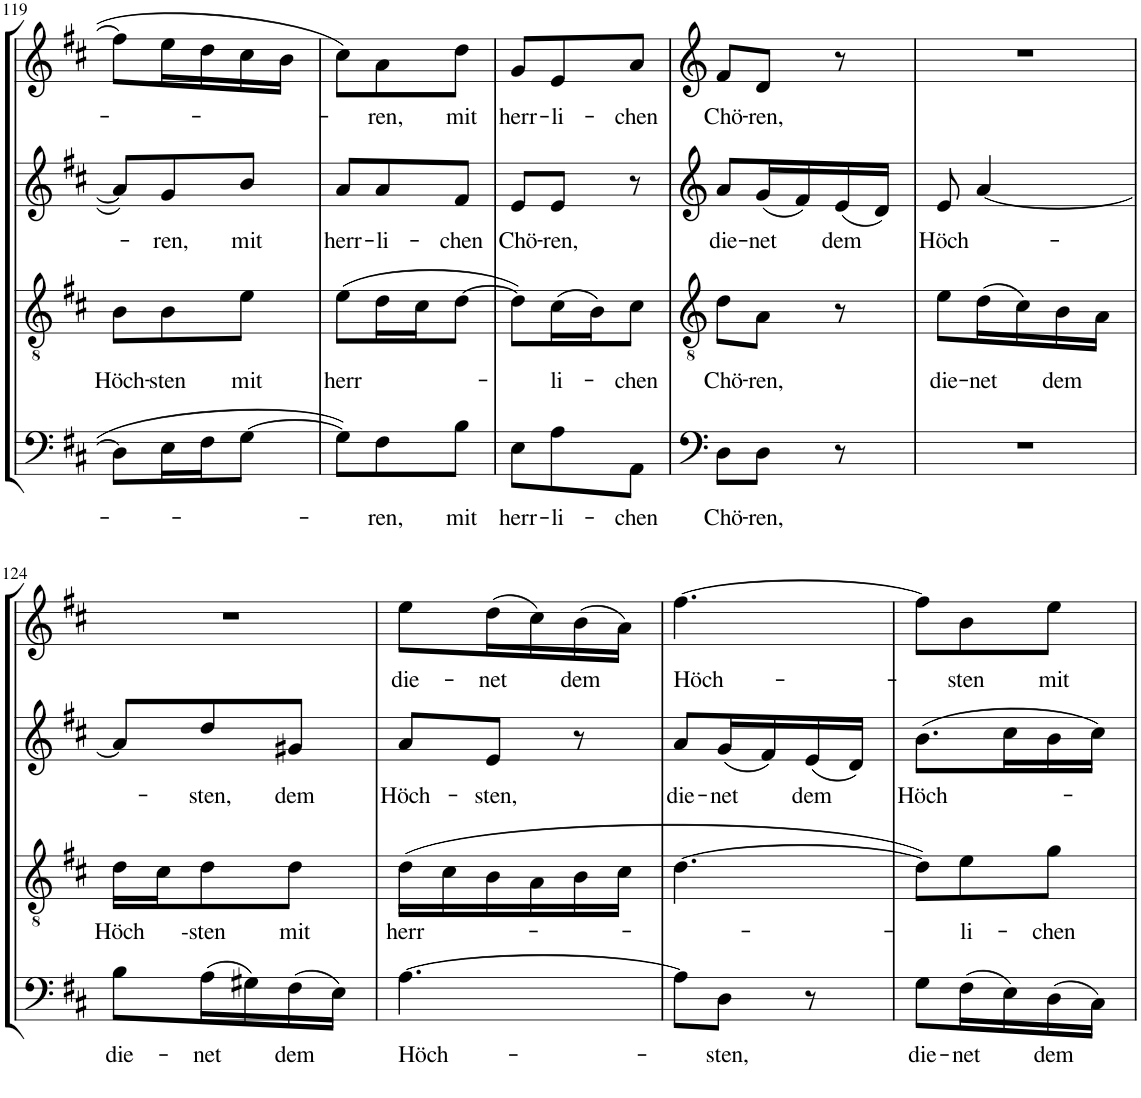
**kern	**text	**kern	**text	**kern	**text	**kern	**text
*part4	*part4	*part3	*part3	*part2	*part2	*part1	*part1
*staff4	*staff4	*staff3	*staff3	*staff2	*staff2	*staff1	*staff1
*I"BaÃ	*	*I"Tenor	*	*I"Alt	*	*I"Sopran	*
!!LO:PB:g=z
*clefF4	*	*clefGv2	*	*clefG2	*	*clefG2	*
*k[f#c#]	*	*k[f#c#]	*	*k[f#c#]	*	*k[f#c#]	*
*M3/8	*	*M3/8	*	*M3/8	*	*M3/8	*
=119	=119	=119	=119	=119	=119	=119	=119
!	!	!	!LO:LY:b	!	!	!	!
8D\L]	.	8B\L	Höch-	8a/L]	.	8ff#\L]	.
!	!	!	!LO:LY:b	!	!LO:LY:b	!	!
16E\L	.	8B\	sten	8g/	ren,	16ee\L	.
16F#\J	.	.	.	.	.	16dd\	.
!	!	!	!LO:LY:b	!	!LO:LY:b	!	!
[8G\J	.	8e\J	mit	8b/J	mit	16cc#\	.
.	.	.	.	.	.	16b\JJ	.
=120	=120	=120	=120	=120	=120	=120	=120
!	!	!	!LO:LY:b	!	!LO:LY:b	!	!
8G\L]	.	(8e\L	herr	8a/L	herr-	8cc#\L	.
!	!LO:LY:b	!	!	!	!LO:LY:b	!	!LO:LY:b
8F#\	ren,	16d\L	.	8a/	li-	8a\	ren,
.	.	16c#\J	.	.	.	.	.
!	!LO:LY:b	!	!	!	!LO:LY:b	!	!LO:LY:b
8B\J	mit	[8d\J	.	8f#/J	chen	8dd\J	mit
=121	=121	=121	=121	=121	=121	=121	=121
!	!LO:LY:b	!	!	!	!LO:LY:b	!	!LO:LY:b
8E\L	herr-	8d\L])	.	8e/L	Chö-	8g/L	herr-
!	!LO:LY:b	!	!LO:LY:b	!	!LO:LY:b	!	!LO:LY:b
8A\	li-	(16c#\L	li-	8e/J	ren,	8e/	li-
.	.	16B\J)	.	.	.	.	.
!	!LO:LY:b	!	!LO:LY:b	!	!	!	!LO:LY:b
8AA\J	chen	8c#\J	chen	8r	.	8a/J	chen
=122	=122	=122	=122	=122	=122	=122	=122
!	!LO:LY:b	!	!LO:LY:b	!	!LO:LY:b	!	!LO:LY:b
8D\L	Chö-	8d\L	Chö-	8a/L	die-	8f#/L	Chö-
!	!LO:LY:b	!	!LO:LY:b	!	!LO:LY:b	!	!LO:LY:b
8D\J	ren,	8A\J	ren,	(16g/L	net	8d/J	ren,
.	.	.	.	16f#/)	.	.	.
!	!	!	!	!	!LO:LY:b	!	!
8r	.	8r	.	(16e/	dem	8r	.
.	.	.	.	16d/JJ)	.	.	.
=123	=123	=123	=123	=123	=123	=123	=123
!	!	!	!LO:LY:b	!	!LO:LY:b	!	!
4.r	.	8e\L	die-	8e/	Höch	4.r	.
!	!	!	!LO:LY:b	!	!	!	!
.	.	(16d\L	net	[4a/	.	.	.
.	.	16c#\)	.	.	.	.	.
!	!	!	!LO:LY:b	!	!	!	!
.	.	16B\	dem	.	.	.	.
.	.	16A\JJ	.	.	.	.	.
!!LO:LB:g=z
=124	=124	=124	=124	=124	=124	=124	=124
!	!LO:LY:b	!	!LO:LY:b	!	!	!	!
8B\L	die-	16d\LL	Höch	8a/L]	.	4.r	.
.	.	16c#\J	.	.	.	.	.
!	!LO:LY:b	!	!LO:LY:b	!	!LO:LY:b	!	!
(16A\L	net	8d\	-sten	8dd/	sten,	.	.
16G#X\)	.	.	.	.	.	.	.
!	!LO:LY:b	!	!LO:LY:b	!	!LO:LY:b	!	!
(16F#\	dem	8d\J	mit	8g#X/J	dem	.	.
16E\JJ)	.	.	.	.	.	.	.
=125	=125	=125	=125	=125	=125	=125	=125
!	!LO:LY:b	!	!LO:LY:b	!	!LO:LY:b	!	!LO:LY:b
[4.A\	Höch-	(16d\LL	herr	8a/L	Höch-	8ee\L	die-
.	.	16c#\	.	.	.	.	.
!	!	!	!	!	!LO:LY:b	!	!LO:LY:b
.	.	16B\	.	8e/J	sten,	(16dd\L	net
.	.	16A\	.	.	.	16cc#\)	.
!	!	!	!	!	!	!	!LO:LY:b
.	.	16B\	.	8r	.	(16b\	dem
.	.	16c#\JJ	.	.	.	16a\JJ)	.
=126	=126	=126	=126	=126	=126	=126	=126
!	!	!	!	!	!LO:LY:b	!	!LO:LY:b
8A\L]	.	[4.d\	.	8a/L	die-	[4.ff#\	Höch-
!	!LO:LY:b	!	!	!	!LO:LY:b	!	!
8D\J	sten,	.	.	(16g/L	net	.	.
.	.	.	.	16f#/)	.	.	.
!	!	!	!	!	!LO:LY:b	!	!
8r	.	.	.	(16e/	dem	.	.
.	.	.	.	16d/JJ)	.	.	.
=127	=127	=127	=127	=127	=127	=127	=127
!	!LO:LY:b	!	!	!	!LO:LY:b	!	!
8G\L	die-	8d\L])	.	(8.b\L	Höch	8ff#\L]	.
!	!LO:LY:b	!	!LO:LY:b	!	!	!	!LO:LY:b
(16F#\L	net	8e\	li-	.	.	8b\	sten
16E\)	.	.	.	16cc#\L	.	.	.
!	!LO:LY:b	!	!LO:LY:b	!	!	!	!LO:LY:b
(16D\	dem	8g\J	chen	16b\	.	8ee\J	mit
16C#\JJ)	.	.	.	16cc#\JJ)	.	.	.
=	=	=	=	=	=	=	=
*-	*-	*-	*-	*-	*-	*-	*-
